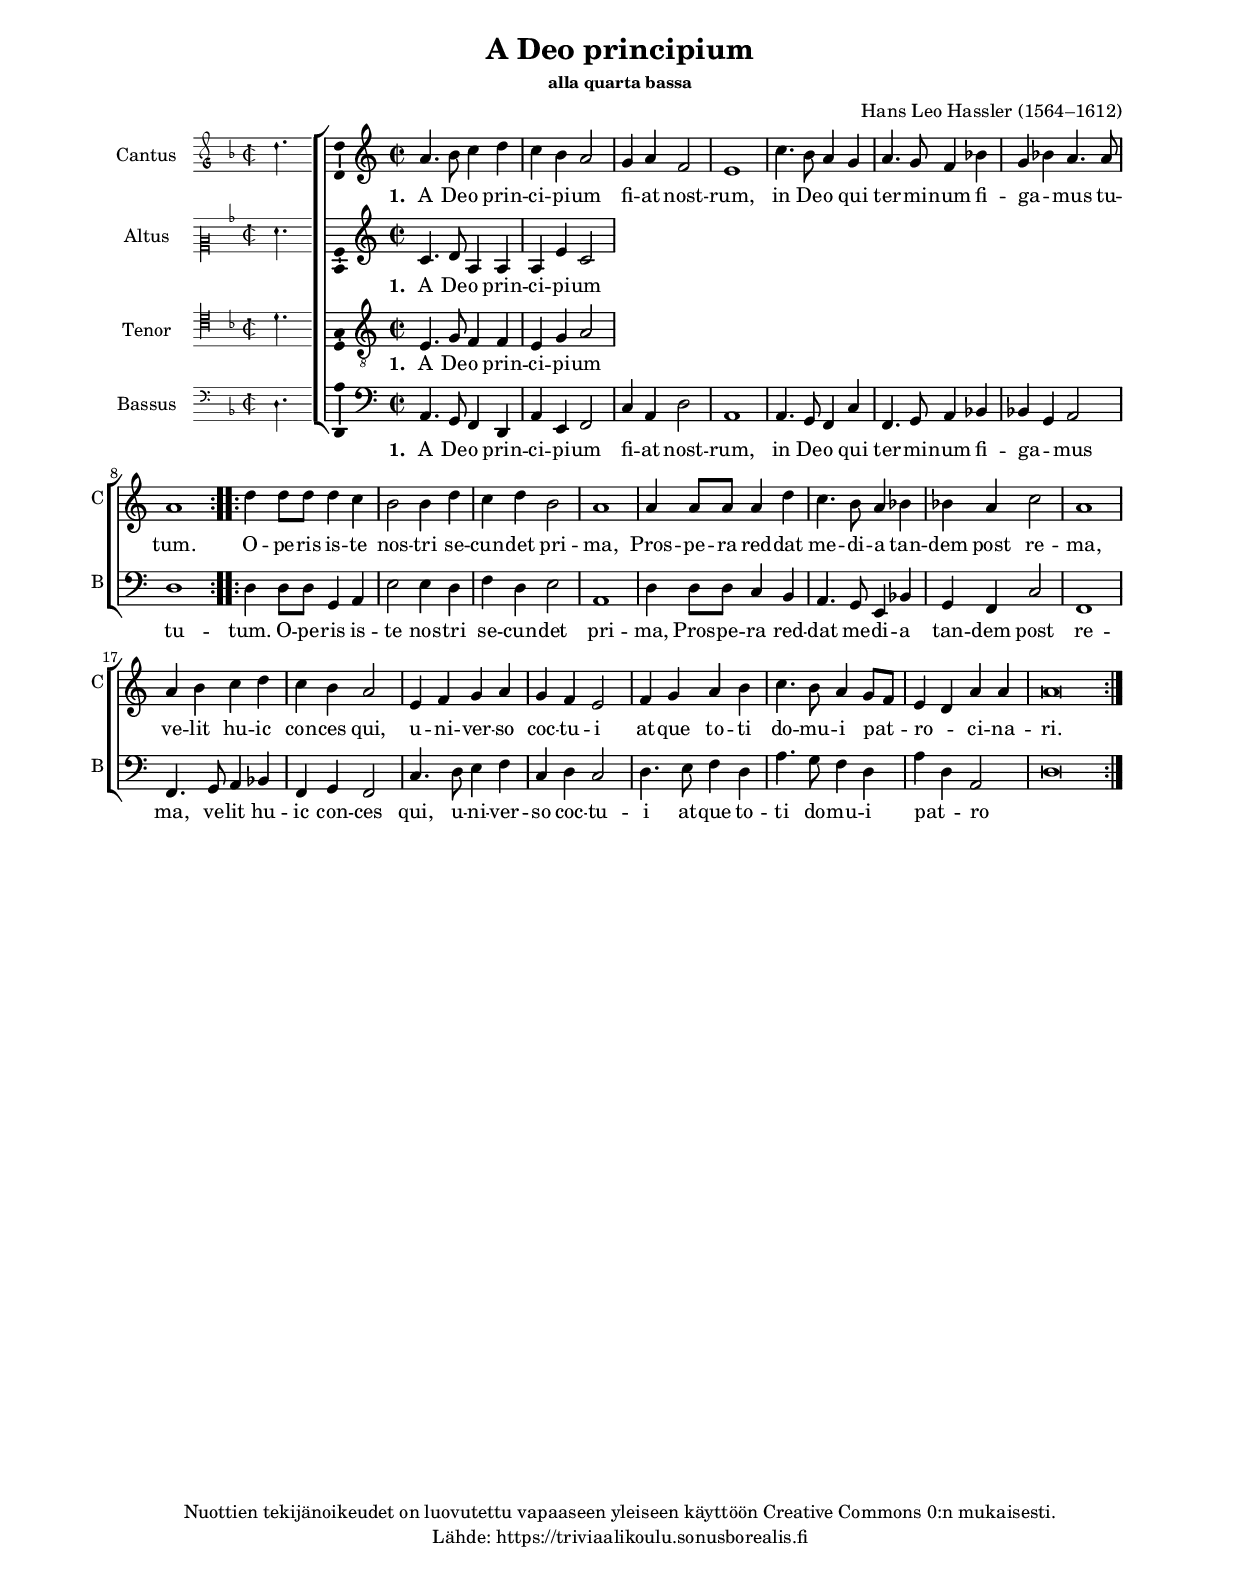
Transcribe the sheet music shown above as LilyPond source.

\version "2.20.0"
\include "suomi.ly"

\include "../paper-margins.ily"

#(set-global-staff-size 16)

global = {
%  \numericTimeSignature
  \time 2/2
%	\set Timing.measureLength = #(ly:make-moment 4/2)
%  \autoBeamOff
  \key a \minor
  \set Staff.midiInstrument = #"voice oohs"
}


SopranoMusic = \relative c'' {
	\set Staff.instrumentName = #"Cantus"
	\set Staff.shortInstrumentName = "C"

	\incipit { \clef "mensural-g" \key d \minor \time 2/2 d''4. }

	\repeat volta 2 {
		a4. h8 c4 d | c h a2 | g4 a f2 | e1 |
		c'4. h8 a4 g | a4. g8 f4 b | g b a4. a8 | a1 |
	}
	\repeat volta 2 {
		d4 d8 d d4 c | h2 h4 d | c d h2 | a1 |
		a4 a8 a a4 d | c4. h8 a4 b |
% p2
		b a c2 | a1 |
		a4 h c d | c h a2 | e4 f g a | g f e2 |
		f4 g a h | c4. h8 a4 g8 f | e4 d a' a |
		\time 4/2
		\once \override Staff.TimeSignature.break-visibility = ##(#t #f #t)
		a\breve
	}
}

stanzaOneLyrics = \lyricmode {
	\set stanza = #"1. "
	A De -- o prin -- ci -- pi -- um fi -- at nost -- rum,
	in De -- o qui ter -- mi -- num fi -- ga -- _ mus tu -- tum.
	O -- pe -- ris is -- te nos -- tri se -- cun -- det pri -- ma,
	Pros -- pe -- ra red -- dat me -- di -- a tan -- dem post re -- ma,
	ve -- lit hu -- ic con -- ces qui, u -- ni -- ver -- so coc -- tu -- i
	at -- que to -- ti do -- mu -- i pat -- _ ro -- _ ci -- na -- ri.
}

stanzaTwoLyrics = \lyricmode {
	\set stanza = #"2. "
	Ab e -- o nam -- que bo -- na cunc -- ta flu -- unt,
	ad il -- li -- bus glo -- ri -- am qunc -- _ ta re -- de -- unt.
	Ma -- ne -- ra sac -- ri fla -- tus tri -- bu -- at cunc -- tis,
	at que sin -- ce -- ro im -- bu -- at a -- mo -- re junc -- tos,
	fa -- xit hic for -- tis -- si -- mos vi -- gi -- les An -- ge -- li -- cos
	hos -- ce pro -- pe po -- pu -- los cast -- _ ra -- _ me -- ta -- ri.
}

AltoMusic = \relative c' {
	\set Staff.instrumentName = #"Altus"
	\set Staff.shortInstrumentName = "A"

	\incipit { 
		\clef "mensural-c2"
		\override Staff.KeySignature.flat-positions = #'((0 . 5))
		\key d 
		\minor 
		\time 2/2 
		f'4.
	}

	c4. d8 a4 a | a e' c2 |
%  \time 4/2
%  \once \override Staff.TimeSignature.break-visibility = ##(#t #f #t)
%  d\breve\fermata
}

TenoreMusic = \relative c {
	\set Staff.instrumentName = #"Tenor"
	\set Staff.shortInstrumentName = "T"

	\incipit { \clef "mensural-c4" \key d \minor \time 2/2 d'4. }

	\clef "treble_8"
	e4. g8 f4 f | e g a2 |
%  \time 4/2
%  \once \override Staff.TimeSignature.break-visibility = ##(#t #f #t)
%  g\breve\fermata
}

BassMusic = \relative c {
	\set Staff.instrumentName = #"Bassus"
	\set Staff.shortInstrumentName = "B"

	\incipit { \clef "mensural-f" \key d \minor \time 2/2 d4. }

	\clef bass
	\repeat volta 2 {
		a4. g8 f4 d | a' e f2 | c'4 a d2 | a1 |
		a4. g8 f4 c' | f,4. g8 a4 b | b g a2 | d1 |
	}
	\repeat volta 2 {
		d4 d8 d g,4 a | e'2 e4 d f d e2 | a,1 |
		d4 d8 d c4 h | a4. g8 e4 b' |
% p2
		g f c'2 | f,1 |
		f4. g8 a4 b | f g f2 | c'4. d8 e4 f | c d c2 |
		d4. e8 f4 d | a'4. g8 f4 d | a' d, a2 |
		\time 4/2
		\once \override Staff.TimeSignature.break-visibility = ##(#t #f #t)
		d\breve
	}
}

stanzaOneLyricsBass = \lyricmode {
	\set stanza = #"1. "
	A De -- o prin -- ci -- pi -- um fi -- at nost -- rum,
	in De -- o qui ter -- mi -- num fi -- ga -- mus tu -- tum.
	O -- pe -- ris is -- te nos -- tri se -- cun -- det pri -- ma,
	Pros -- pe -- ra red -- dat me -- di -- a tan -- dem post re -- ma,
	ve -- lit hu -- ic con -- ces qui, u -- ni -- ver -- so coc -- tu -- i
	at -- que to -- ti do -- mu -- i pat -- ro -- ci -- na -- ri.
}

stanzaTwoLyricsBass = \lyricmode {
	\set stanza = #"2. "
	Ab e -- o nam -- que bo -- na cunc -- ta flu -- unt,
	ad il -- li -- bus glo -- ri -- am qunc -- ta re -- de -- unt.
	Ma -- ne -- ra sac -- ri fla -- tus tri -- bu -- at cunc -- tis,
	at que sin -- ce -- ro im -- bu -- at a -- mo -- re junc -- tos,
	fa -- xit hic for -- tis -- si -- mos vi -- gi -- les An -- ge -- li -- cos
	hos -- ce pro -- pe po -- pu -- los cast -- ra -- me -- ta -- ri.
}



\header {
  title = "A Deo principium"
%  subtitle = ""
  subsubtitle = "alla quarta bassa"
  composer = "Hans Leo Hassler (1564–1612)"
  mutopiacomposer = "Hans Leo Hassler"
%  instrument = "Voice (SATB)"
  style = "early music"
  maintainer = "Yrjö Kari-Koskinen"
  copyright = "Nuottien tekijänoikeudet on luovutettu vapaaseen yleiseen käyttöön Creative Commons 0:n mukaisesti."
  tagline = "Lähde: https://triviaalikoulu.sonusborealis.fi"
}

\score {
  \new ChoirStaff <<
    \new Staff <<
      \new Voice = "Soprano" {
		    \global
        \SopranoMusic
      }
     \new Lyrics \lyricsto "Soprano" {
       \stanzaOneLyrics
     }
    >>
    \new Staff <<
      \new Voice = "Alto" {
        \global
        \AltoMusic
      }
     \new Lyrics \lyricsto "Alto" {
       \stanzaOneLyrics
     }
    >>
    \new Staff <<
      \new Voice = "Tenore" {
        \global
        \TenoreMusic
      }
      \new Lyrics \lyricsto "Tenore" {
       \stanzaOneLyrics
      }
    >>
    \new Staff <<
      \new Voice = "Bass" {
        \global
        \BassMusic
      }
      \new Lyrics \lyricsto "Bass" {
       \stanzaOneLyrics
      }
    >>
  >>
  \layout {
    \context {
      \Voice
      \consists "Ambitus_engraver"
    }
    indent = 3.5\cm
    incipit-width = 2\cm
    \context {
     \Staff \RemoveEmptyStaves
   }
    \context {
     \Score
     \override VerticalAxisGroup.remove-first = ##t
    }
  }
}
